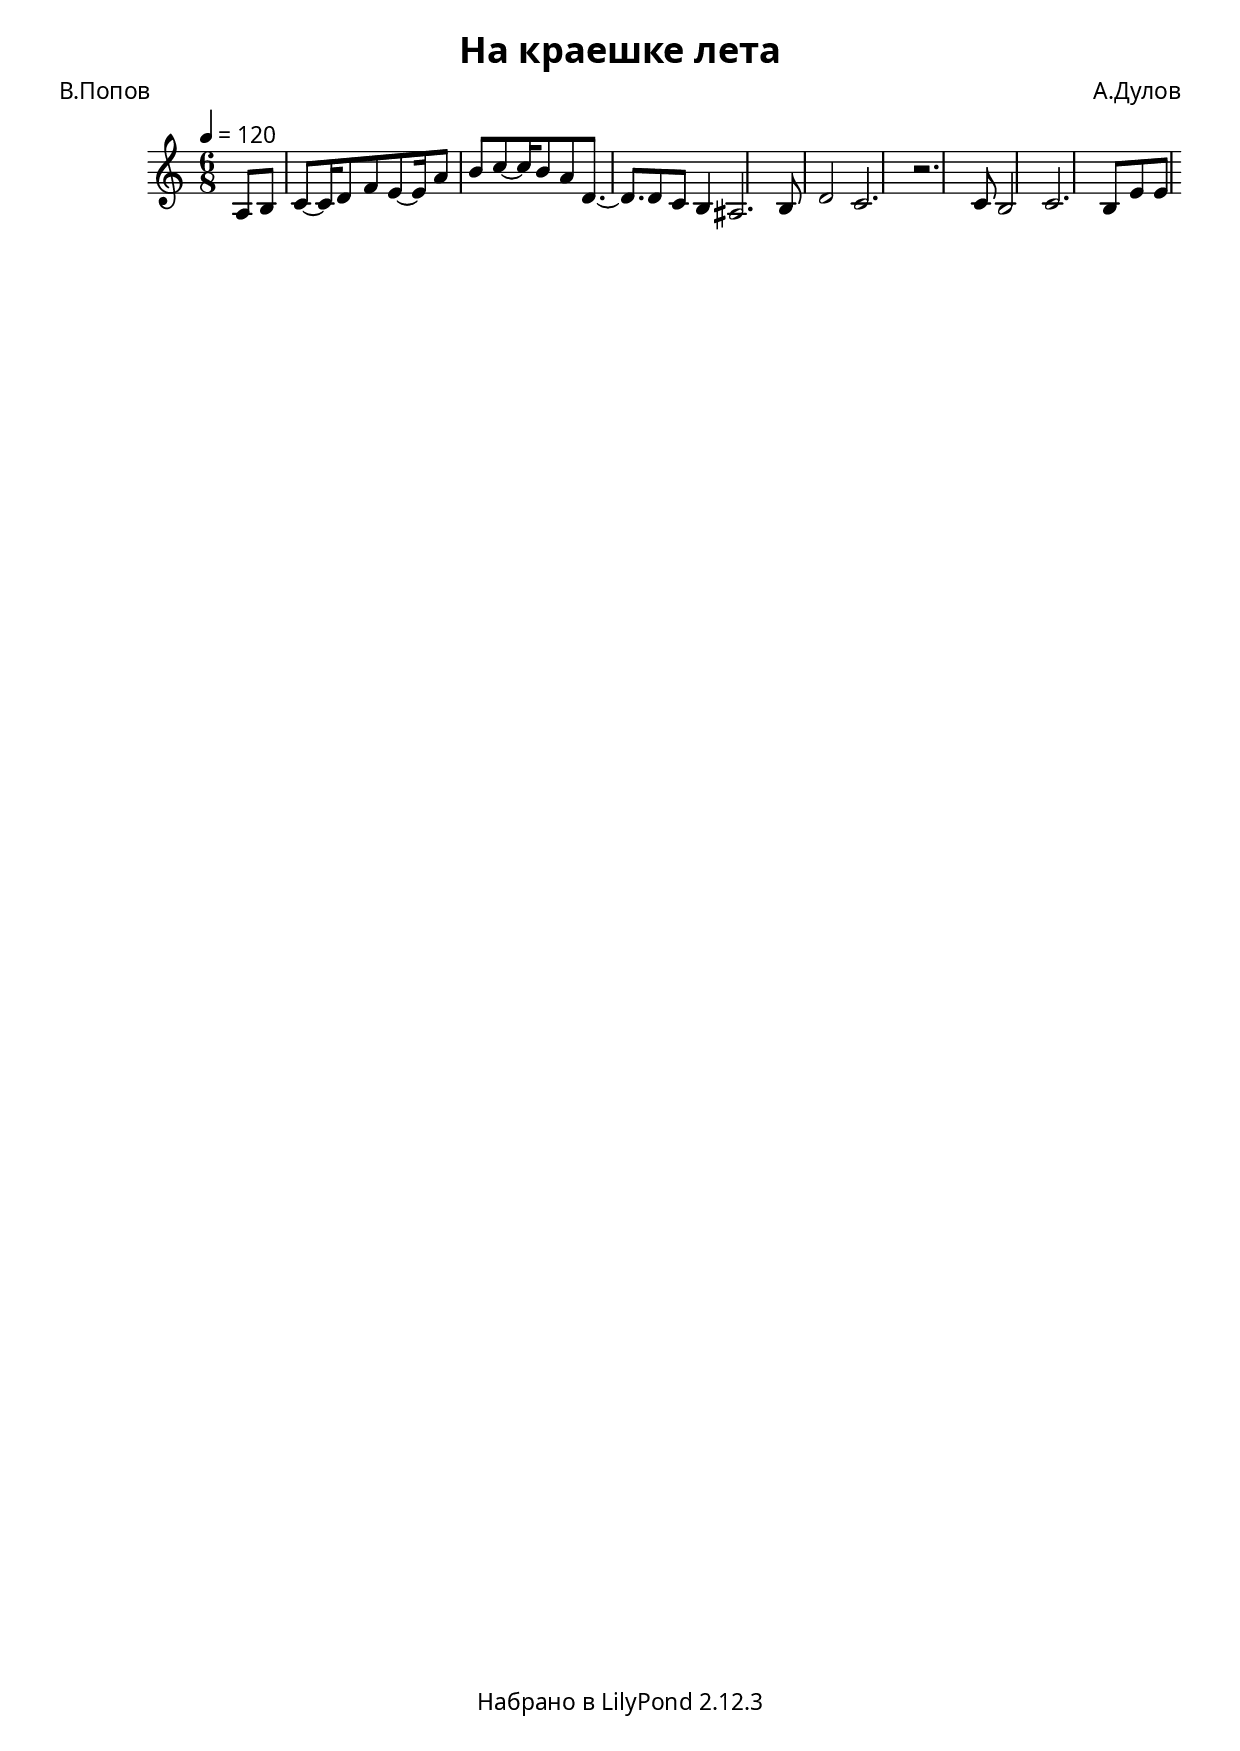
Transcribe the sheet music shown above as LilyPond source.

\version "2.12.3"
\header{
  title="На краешке лета"
  poet="В.Попов"
  composer="А.Дулов"
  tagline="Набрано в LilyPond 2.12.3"
}

%Буквенные обозначения, принятые в континентальной Европе:
%H --- си, B --- си-бемоль.
\include "deutsch.ly"

% Ajust size
%#(set-global-staff-size 30.0)

\paper  {
  myStaffSize = #20
  #(define fonts
    (make-pango-font-tree "Linux Libertine"
                          "Droid Sans"
                          "Droid Sans Mono"
                           (/ myStaffSize 20)))
}

global = {
  \key a \minor
  \time 6/8
  \tempo 4 = 120
}

voiceOne = \new Voice = "one" { \relative c'' {
  \partial 4 a,8 h8
  %\set Score.repeatCommands = #(list (list 'volta '()) 'start-repeat)
  c8 ~ c16 d8 f8
  e8 ~ e16 a8 h8
  c8 ~ c16 h8 a8
  d,8. ~ d d8 c8
  h4 ais2. h8
  d2 c2. r c8
  h2 c2. h8 e8 e8
}}

\score{
  \new StaffGroup <<
    %\Chords
    \new Staff
    <<
      \global
      \voiceOne
      %\verses
    >>
    
    % \new Staff
    % <<
    %   \global
    %   \voiceTwo
    %   %\versesTwo
    % >>
  >>
  \layout{
    \context {
      \Score
      \remove "Bar_number_engraver"
    }
  }
}
\score{
  \unfoldRepeats {
    \new StaffGroup <<
      \new Staff
      <<
        \set Staff.midiInstrument = "piano"
        \global
        \voiceOne
        %\verses
      >>
    
      % \new Staff
      % <<
      %   \set Staff.midiInstrument = "flute"
      %   \global
      %   \voiceTwo
      % >>
    >>
  }
  \midi{}
}
